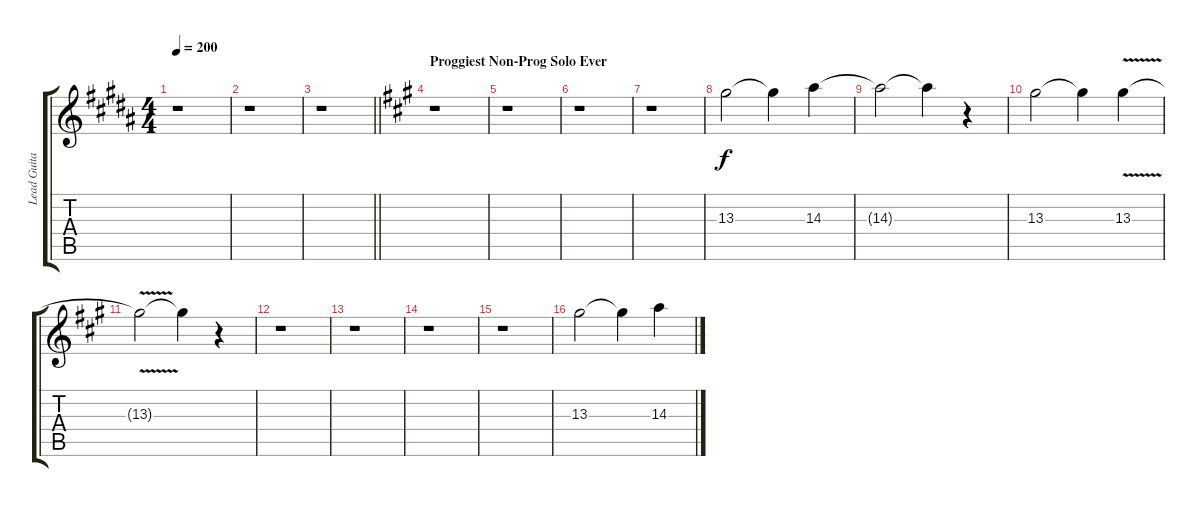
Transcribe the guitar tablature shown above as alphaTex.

\track ("Lead Guitar 2" "Lead Guita") {instrument overdrivenguitar}
\staff {score tabs}
\tuning (E4 B3 G3 D3 A2 D2) {hide}
\ts (4 4)
\tempo 200
\clef g2
\ks b
r.1{dy f} |
r.1 |
\barLineRight lightlight
r.1 |
\section ("" "Proggiest Non-Prog Solo Ever")
\ks a
r.1 |
r.1 |
r.1{balance 6} |
r.1 |
13.3.2 13.3{t}.4 14.3.4 |
14.3{t}.2 14.3{t}.4 r.4 |
13.3.2 13.3{t}.4 13.3{v}.4 |
13.3{t}.2 13.3{t}.4 r.4 |
r.1 |
r.1 |
r.1 |
r.1 |
13.3.2 13.3{t}.4 14.3.4
